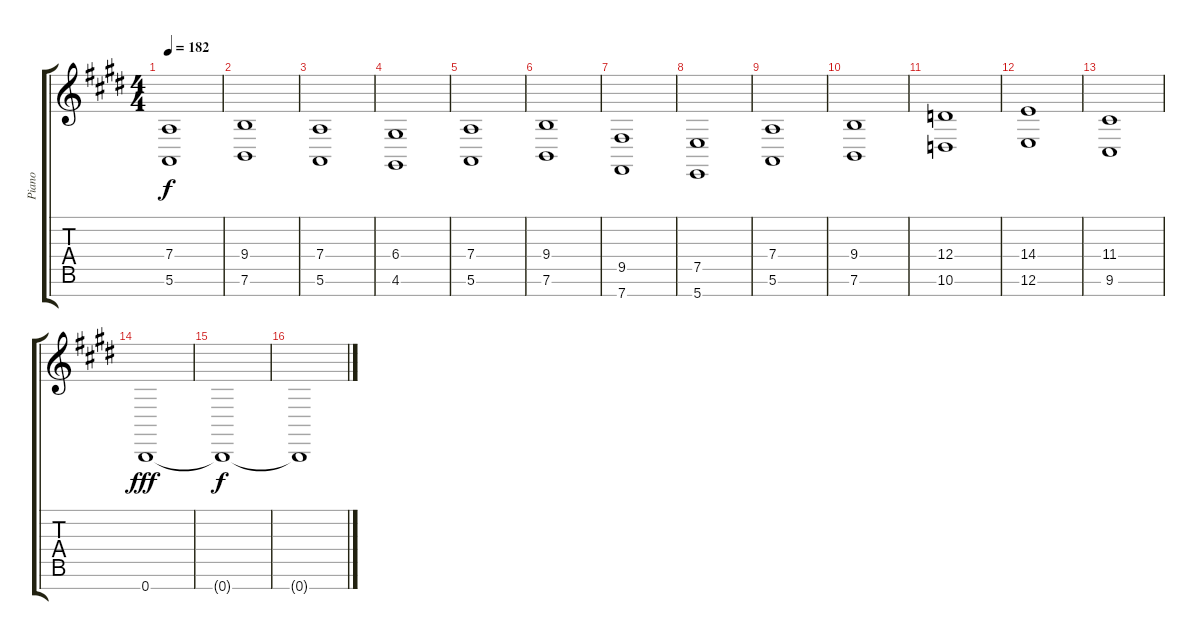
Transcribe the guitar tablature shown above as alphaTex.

\track ("Piano" "Piano") {instrument acousticgrandpiano}
\staff {score tabs}
\tuning (E4 B3 G3 D3 A2 E2 B1) {hide}
\ts (4 4)
\tempo 182
\clef g2
\ks c#minor
(7.4 5.6).1{dy f} |
(9.4 7.6).1 |
(7.4 5.6).1 |
(6.4 4.6).1 |
(7.4 5.6).1 |
(9.4 7.6).1 |
(9.5 7.7).1 |
(7.5 5.7).1 |
(7.4 5.6).1 |
(9.4 7.6).1 |
(12.4 10.6).1 |
(14.4 12.6).1 |
(11.4 9.6).1 |
0.7.1{dy fff} |
0.7{t}.1{dy f} |
0.7{t}.1
